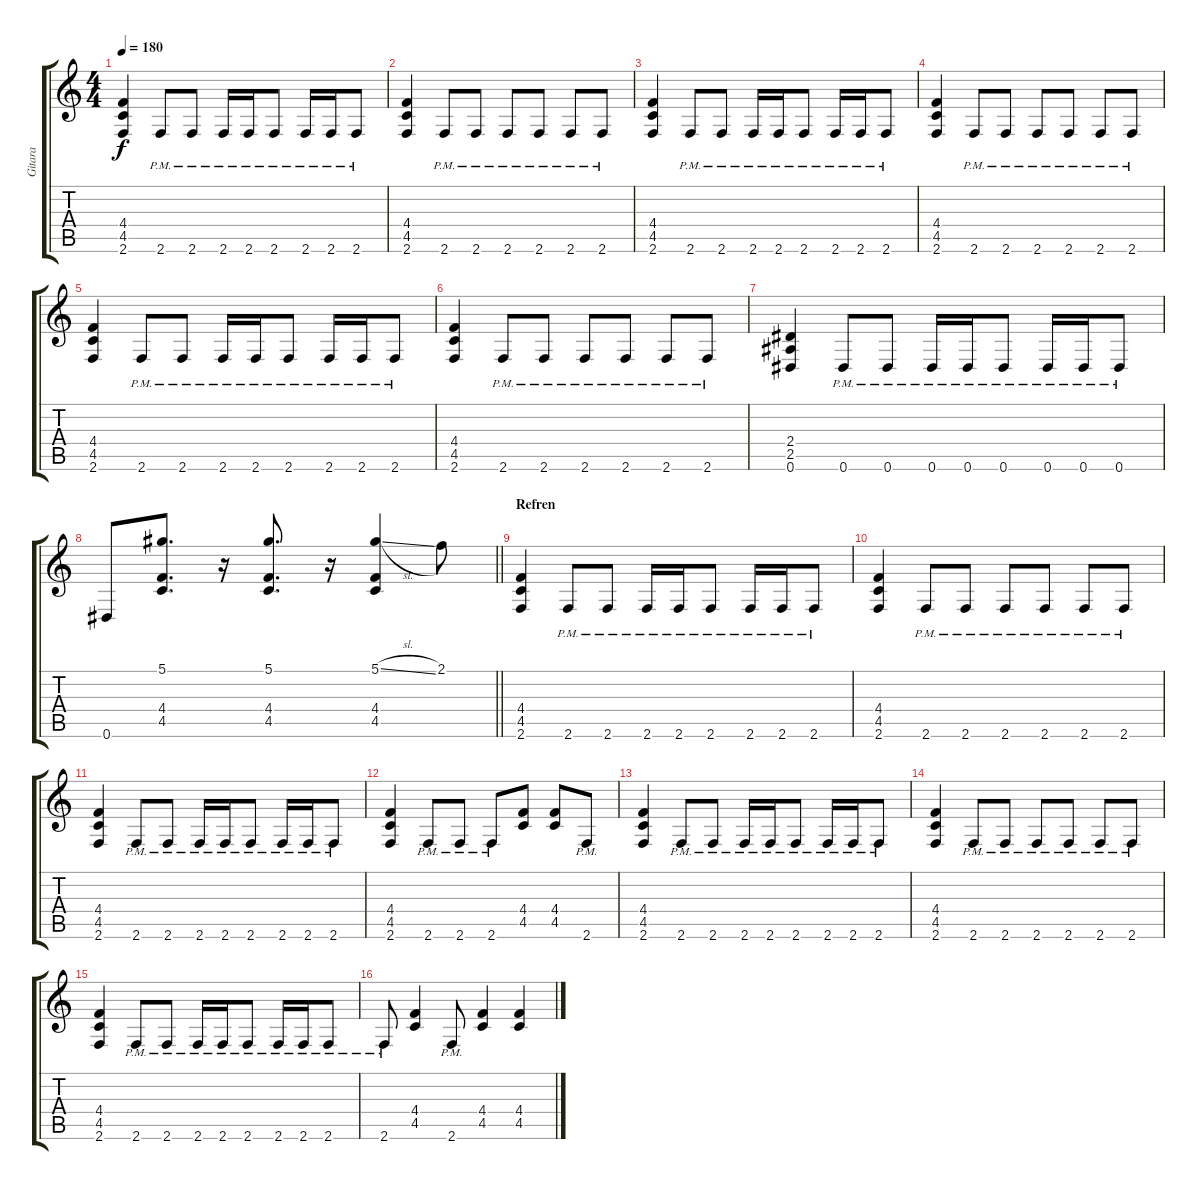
\track ("Gitara" "Gitara") {instrument distortionguitar}
\staff {score tabs}
\tuning (Eb4 Bb3 Gb3 Db3 Ab2 Eb2) {hide}
\ts (4 4)
\tempo 180
\clef g2
\ks c
(4.4 4.5 2.6).4{dy f} 2.6{pm}.8 2.6{pm}.8 2.6{pm}.16 2.6{pm}.16 2.6{pm}.8 2.6{pm}.16 2.6{pm}.16 2.6{pm}.8 |
(4.4 4.5 2.6).4 2.6{pm}.8 2.6{pm}.8 2.6{pm}.8 2.6{pm}.8 2.6{pm}.8 2.6{pm}.8 |
(4.4 4.5 2.6).4 2.6{pm}.8 2.6{pm}.8 2.6{pm}.16 2.6{pm}.16 2.6{pm}.8 2.6{pm}.16 2.6{pm}.16 2.6{pm}.8 |
(4.4 4.5 2.6).4 2.6{pm}.8 2.6{pm}.8 2.6{pm}.8 2.6{pm}.8 2.6{pm}.8 2.6{pm}.8 |
(4.4 4.5 2.6).4 2.6{pm}.8 2.6{pm}.8 2.6{pm}.16 2.6{pm}.16 2.6{pm}.8 2.6{pm}.16 2.6{pm}.16 2.6{pm}.8 |
(4.4 4.5 2.6).4 2.6{pm}.8 2.6{pm}.8 2.6{pm}.8 2.6{pm}.8 2.6{pm}.8 2.6{pm}.8 |
(2.4 2.5 0.6).4 0.6{pm}.8 0.6{pm}.8 0.6{pm}.16 0.6{pm}.16 0.6{pm}.8 0.6{pm}.16 0.6{pm}.16 0.6{pm}.8 |
\barLineRight lightlight
0.6.8 (5.1 4.4 4.5).8{d} r.16 (5.1 4.4 4.5).8{d} r.16 (5.1{sl} 4.4 4.5).4 2.1.8 |
\section ("" "Refren")
(4.4 4.5 2.6).4 2.6{pm}.8 2.6{pm}.8 2.6{pm}.16 2.6{pm}.16 2.6{pm}.8 2.6{pm}.16 2.6{pm}.16 2.6{pm}.8 |
(4.4 4.5 2.6).4 2.6{pm}.8 2.6{pm}.8 2.6{pm}.8 2.6{pm}.8 2.6{pm}.8 2.6{pm}.8 |
(4.4 4.5 2.6).4 2.6{pm}.8 2.6{pm}.8 2.6{pm}.16 2.6{pm}.16 2.6{pm}.8 2.6{pm}.16 2.6{pm}.16 2.6{pm}.8 |
(4.4 4.5 2.6).4 2.6{pm}.8 2.6{pm}.8 2.6{pm}.8 (4.4 4.5).8 (4.4 4.5).8 2.6{pm}.8 |
(4.4 4.5 2.6).4 2.6{pm}.8 2.6{pm}.8 2.6{pm}.16 2.6{pm}.16 2.6{pm}.8 2.6{pm}.16 2.6{pm}.16 2.6{pm}.8 |
(4.4 4.5 2.6).4 2.6{pm}.8 2.6{pm}.8 2.6{pm}.8 2.6{pm}.8 2.6{pm}.8 2.6{pm}.8 |
(4.4 4.5 2.6).4 2.6{pm}.8 2.6{pm}.8 2.6{pm}.16 2.6{pm}.16 2.6{pm}.8 2.6{pm}.16 2.6{pm}.16 2.6{pm}.8 |
2.6{pm}.8 (4.4 4.5).4 2.6{pm}.8 (4.4 4.5).4 (4.4 4.5).4
